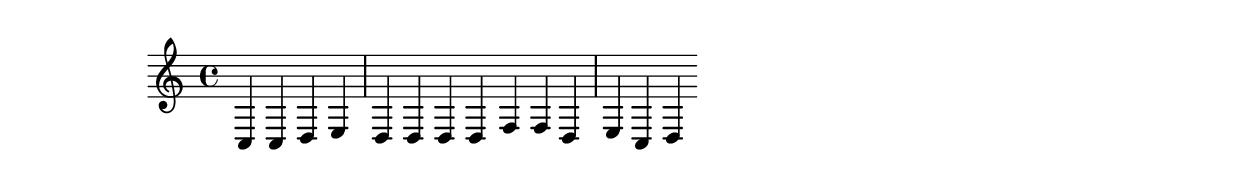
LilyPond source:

\version "2.18.2"
\book {
  \header {
  }

  \bookpart {
    <<
    \new Staff = Staff \with { }
    \context Staff = Staff {
      \relative c {
        << \new Voice = "voice1" {
        \cadenzaOn
        c4 c d e \bar "|" d d d d f f d \bar "|" e c d
        } >>
      }
    }
    >>
  }
}
